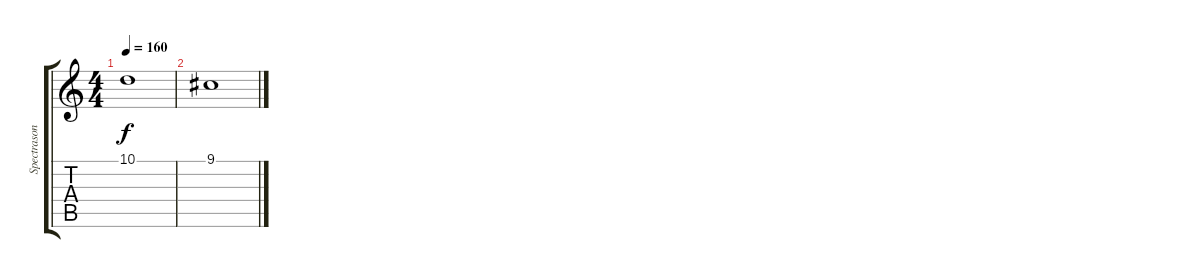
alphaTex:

\track ("Spectrasonics Omnisphere" "Spectrason") {instrument choiraahs}
\staff {score tabs}
\tuning (E4 B3 G3 D3 A2 E2) {hide}
\ts (4 4)
\tempo 160
\clef g2
\ks c
10.1.1{dy f} |
9.1.1
